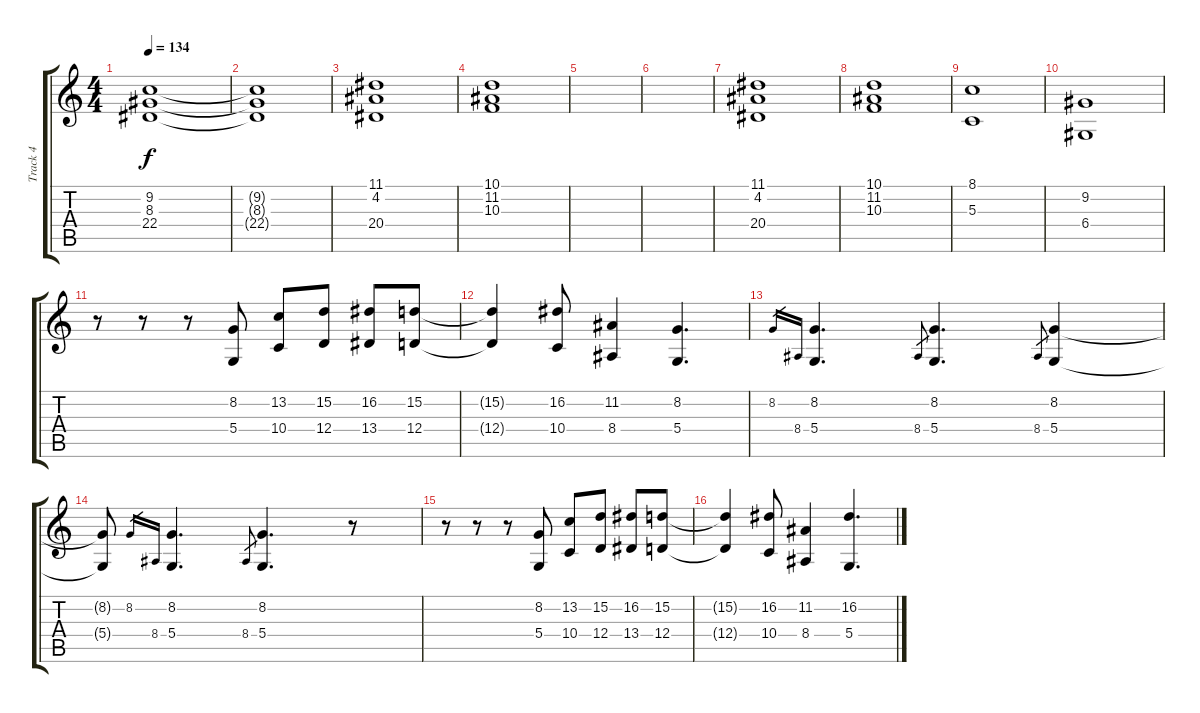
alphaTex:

\track ("Track 4" "Track 4") {instrument tremolostrings}
\staff {score tabs}
\tuning (E4 B3 G3 D3 A2 E2) {hide}
\ts (4 4)
\tempo 134
\clef g2
\ks c
(9.2 8.3 22.4).1{dy f} |
(9.2{t} 8.3{t} 22.4{t}).1 |
(11.1 4.2 20.4).1 |
(10.1 11.2 10.3).1 |
|
|
(11.1 4.2 20.4).1 |
(10.1 11.2 10.3).1 |
(8.1 5.3).1{volume 16} |
(9.2 6.4).1 |
r.8{volume 16 balance 16} r.8 r.8 (8.2 5.4).8 (13.2 10.4).8 (15.2 12.4).8 (16.2 13.4).8 (15.2 12.4).8 |
(15.2{t} 12.4{t}).4 (16.2 10.4).8 (11.2 8.4).4 (8.2 5.4).4{d} |
8.2.16{gr} 8.4.16{gr} (8.2 5.4).4{d volume 0 balance 0} 8.4.8{gr} (8.2 5.4).4{d} 8.4.8{gr} (8.2 5.4).4 |
(8.2{t} 5.4{t}).8 8.2.16{gr} 8.4.16{gr} (8.2 5.4).4{d} 8.4.8{gr} (8.2 5.4).4{d} r.8 |
r.8{volume 16 balance 8} r.8 r.8 (8.2 5.4).8 (13.2 10.4).8 (15.2 12.4).8 (16.2 13.4).8 (15.2 12.4).8 |
(15.2{t} 12.4{t}).4 (16.2 10.4).8 (11.2 8.4).4 (16.2 5.4).4{d}
